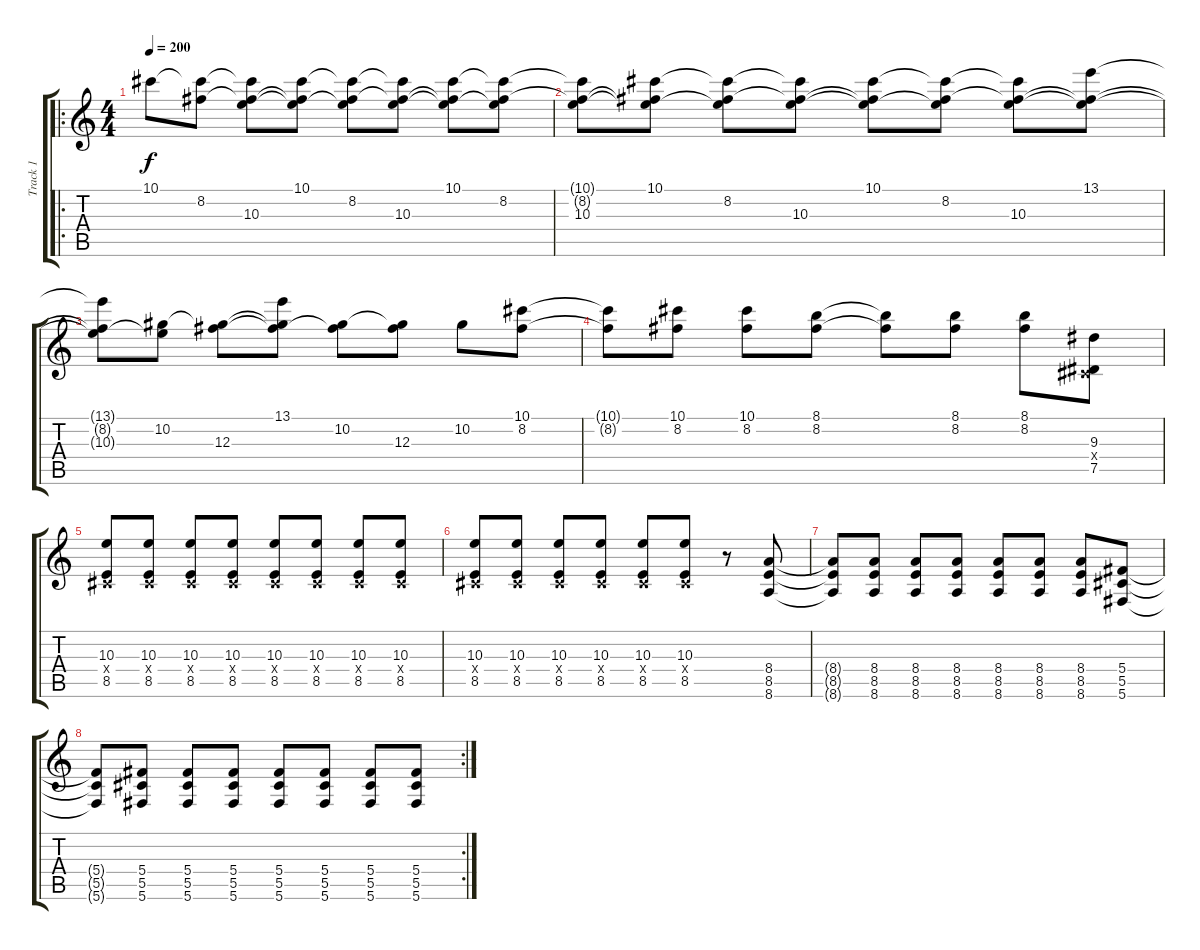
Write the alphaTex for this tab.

\track ("Track 1" "Track 1") {instrument distortionguitar}
\staff {score tabs}
\tuning (Eb4 Bb3 Gb3 Db3 Ab2 Db2) {hide}
\ro
\ts (4 4)
\tempo 200
\clef g2
\ks c
10.1{t}.8{dy f} (10.1{t} 8.2).8 (10.1{t} 8.2{t} 10.3).8 (10.1 8.2{t} 10.3{t}).8 (10.1{t} 8.2 10.3{t}).8 (10.1{t} 8.2{t} 10.3).8 (10.1 8.2{t} 10.3{t}).8 (10.1{t} 8.2 10.3{t}).8 |
(10.1{t} 8.2{t} 10.3).8 (10.1 8.2{t} 10.3{t}).8 (10.1{t} 8.2 10.3{t}).8 (10.1{t} 8.2{t} 10.3).8 (10.1 8.2{t} 10.3{t}).8 (10.1{t} 8.2 10.3{t}).8 (10.1{t} 8.2{t} 10.3).8 (13.1 8.2{t} 10.3{t}).8 |
(13.1{t} 8.2{t} 10.3{t}).8 (10.2 10.3{t}).8 (10.2{t} 12.3).8 (13.1 10.2{t} 12.3{t}).8 (10.2 12.3{t}).8 (10.2{t} 12.3).8 10.2.8 (10.1 8.2).8 |
(10.1{t} 8.2{t}).8 (10.1 8.2).8 (10.1 8.2).8 (8.1 8.2).8 (8.1{t} 8.2{t}).8 (8.1 8.2).8 (8.1 8.2).8 (9.3 0.4{x} 7.5).8 |
(10.3 0.4{x} 8.5).8 (10.3 0.4{x} 8.5).8 (10.3 0.4{x} 8.5).8 (10.3 0.4{x} 8.5).8 (10.3 0.4{x} 8.5).8 (10.3 0.4{x} 8.5).8 (10.3 0.4{x} 8.5).8 (10.3 0.4{x} 8.5).8 |
(10.3 0.4{x} 8.5).8 (10.3 0.4{x} 8.5).8 (10.3 0.4{x} 8.5).8 (10.3 0.4{x} 8.5).8 (10.3 0.4{x} 8.5).8 (10.3 0.4{x} 8.5).8 r.8 (8.4 8.5 8.6).8 |
(8.4{t} 8.5{t} 8.6{t}).8 (8.4 8.5 8.6).8 (8.4 8.5 8.6).8 (8.4 8.5 8.6).8 (8.4 8.5 8.6).8 (8.4 8.5 8.6).8 (8.4 8.5 8.6).8 (5.4 5.5 5.6).8 |
\rc 2
(5.4{t} 5.5{t} 5.6{t}).8 (5.4 5.5 5.6).8 (5.4 5.5 5.6).8 (5.4 5.5 5.6).8 (5.4 5.5 5.6).8 (5.4 5.5 5.6).8 (5.4 5.5 5.6).8 (5.4 5.5 5.6).8
